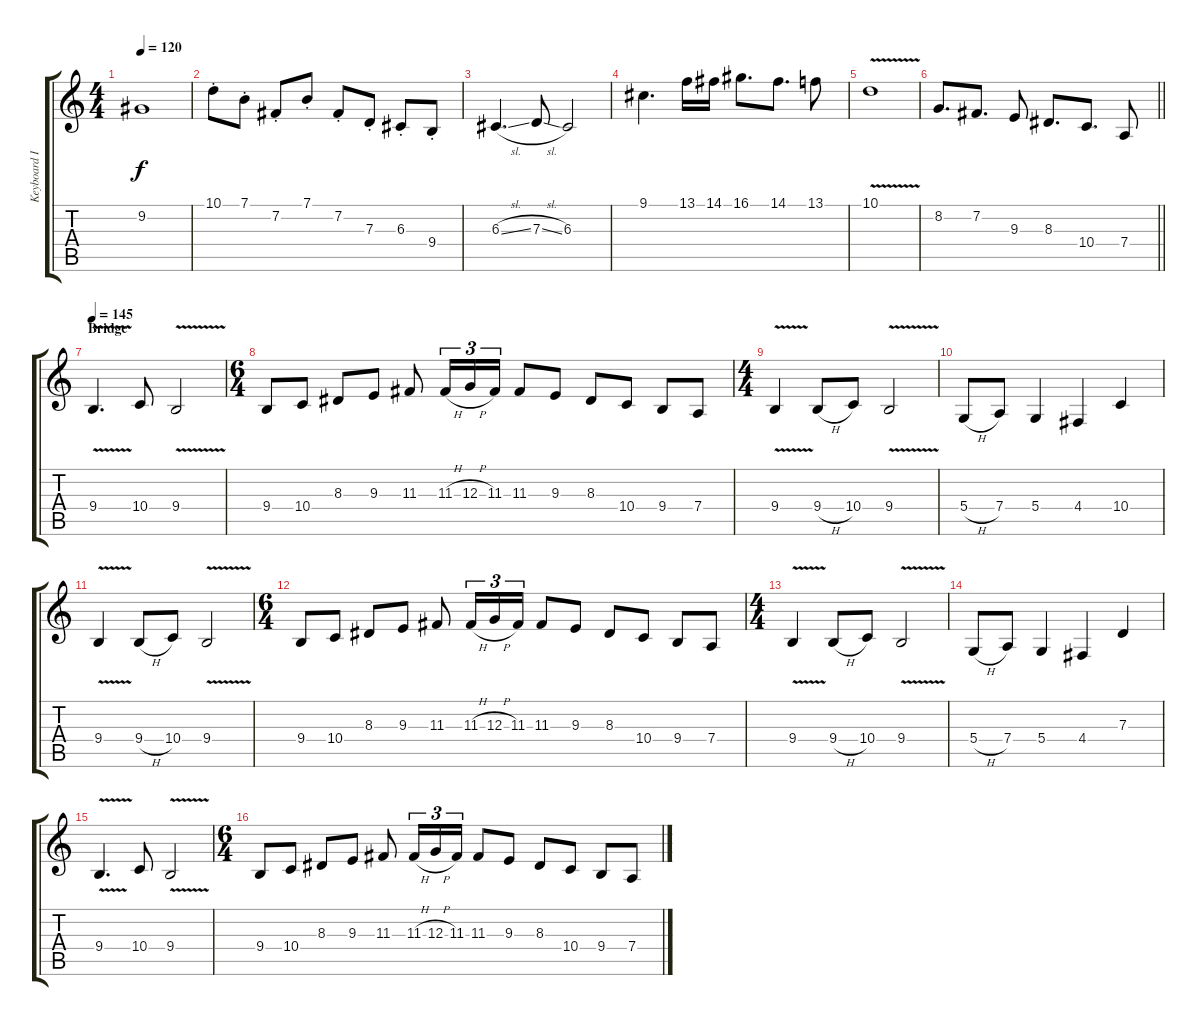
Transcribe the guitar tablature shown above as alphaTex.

\track ("Keyboard I" "Keyboard I") {instrument synthstrings1}
\staff {score tabs}
\tuning (E4 B3 G3 D3 A2 E2) {hide}
\ts (4 4)
\tempo 120
\clef g2
\ks c
9.2.1{dy f} |
10.1{st}.8 7.1{st}.8 7.2{st}.8 7.1{st}.8 7.2{st}.8 7.3{st}.8 6.3{st}.8 9.4{st}.8 |
6.3{sl}.4{d} 7.3{sl}.8 6.3.2 |
9.1.4{d} 13.1.16 14.1.16 16.1.8{d} 14.1.8{d} 13.1.8 |
10.1{v}.1 |
\barLineRight lightlight
8.2.8{d} 7.2.8{d} 9.3.8 8.3.8{d} 10.4.8{d} 7.4.8 |
\section ("" "Bridge")
\tempo 145
9.4{v}.4{d} 10.4.8 9.4{v}.2 |
\ts (6 4)
9.4.8 10.4.8 8.3.8 9.3.8 11.3.8 11.3{h}.16{tu (3 2)} 12.3{h}.16{tu (3 2)} 11.3.16{tu (3 2)} 11.3.8 9.3.8 8.3.8 10.4.8 9.4.8 7.4.8 |
\ts (4 4)
9.4{v}.4 9.4{h}.8 10.4.8 9.4{v}.2 |
5.4{h}.8 7.4.8 5.4.4 4.4.4 10.4.4 |
9.4{v}.4 9.4{h}.8 10.4.8 9.4{v}.2 |
\ts (6 4)
9.4.8 10.4.8 8.3.8 9.3.8 11.3.8 11.3{h}.16{tu (3 2)} 12.3{h}.16{tu (3 2)} 11.3.16{tu (3 2)} 11.3.8 9.3.8 8.3.8 10.4.8 9.4.8 7.4.8 |
\ts (4 4)
9.4{v}.4 9.4{h}.8 10.4.8 9.4{v}.2 |
5.4{h}.8 7.4.8 5.4.4 4.4.4 7.3.4 |
9.4{v}.4{d} 10.4.8 9.4{v}.2 |
\ts (6 4)
9.4.8 10.4.8 8.3.8 9.3.8 11.3.8 11.3{h}.16{tu (3 2)} 12.3{h}.16{tu (3 2)} 11.3.16{tu (3 2)} 11.3.8 9.3.8 8.3.8 10.4.8 9.4.8 7.4.8
